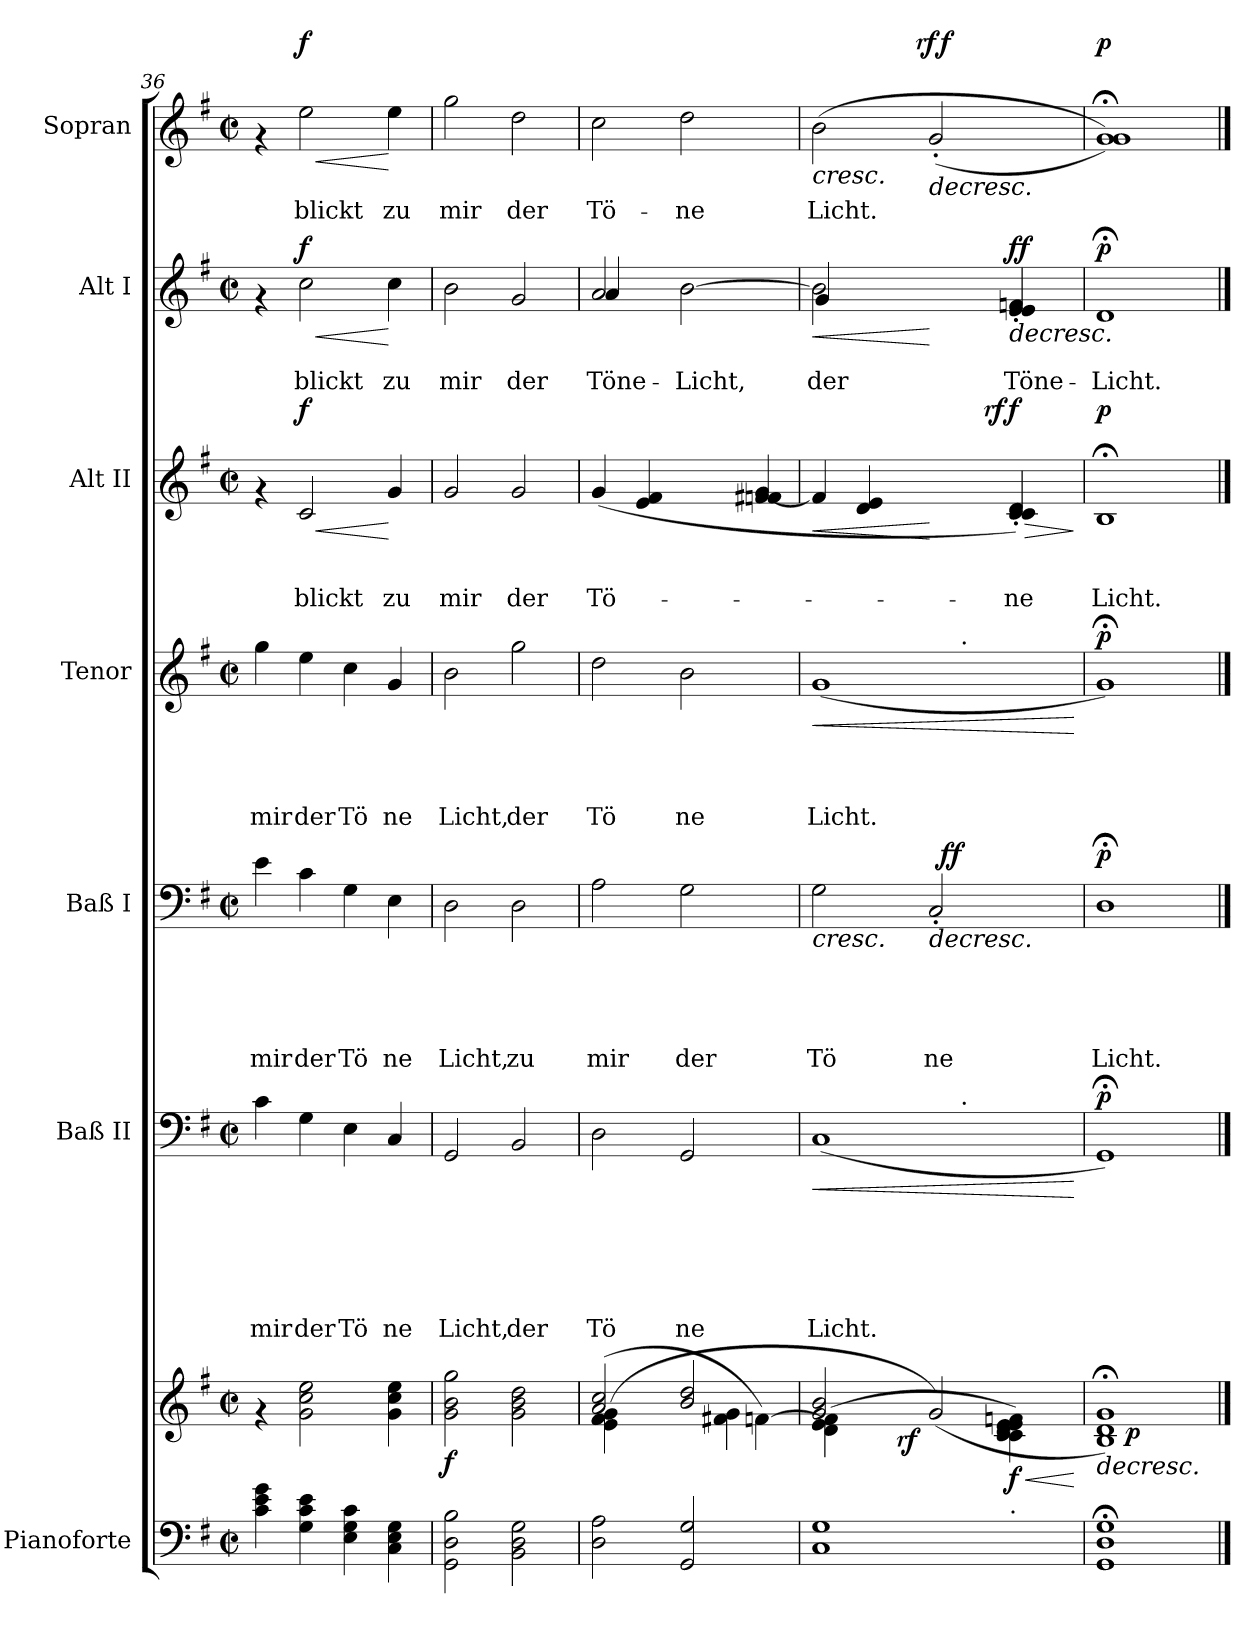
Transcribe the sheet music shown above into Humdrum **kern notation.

**kern	**kern	**dynam	**kern	**text	**text	**text	**text	**text	**text	**dynam	**kern	**text	**text	**text	**text	**text	**dynam	**kern	**text	**text	**text	**text	**dynam	**kern	**text	**text	**text	**dynam	**kern	**text	**text	**dynam	**kern	**text	**dynam
*part7	*part7	*part7	*part6	*part6	*part6	*part6	*part6	*part6	*part6	*part6	*part5	*part5	*part5	*part5	*part5	*part5	*part5	*part4	*part4	*part4	*part4	*part4	*part4	*part3	*part3	*part3	*part3	*part3	*part2	*part2	*part2	*part2	*part1	*part1	*part1
*staff8	*staff7	*staff7/8	*staff6	*staff6	*staff6	*staff6	*staff6	*staff6	*staff6	*staff6	*staff5	*staff5	*staff5	*staff5	*staff5	*staff5	*staff5	*staff4	*staff4	*staff4	*staff4	*staff4	*staff4	*staff3	*staff3	*staff3	*staff3	*staff3	*staff2	*staff2	*staff2	*staff2	*staff1	*staff1	*staff1
*I"Pianoforte	*	*	*I"Baß II	*	*	*	*	*	*	*	*I"Baß I	*	*	*	*	*	*	*I"Tenor	*	*	*	*	*	*I"Alt II	*	*	*	*	*I"Alt I	*	*	*	*I"Sopran	*	*
*	*	*	*I'B.II	*	*	*	*	*	*	*	*I'B.I	*	*	*	*	*	*	*I'T	*	*	*	*	*	*I'A.II	*	*	*	*	*I'A.I	*	*	*	*I'S	*	*
!!LO:PB:g=z
*clefF4	*clefG2	*	*clefF4	*	*	*	*	*	*	*	*clefF4	*	*	*	*	*	*	*clefG2	*	*	*	*	*	*clefG2	*	*	*	*	*clefG2	*	*	*	*clefG2	*	*
*k[f#]	*k[f#]	*	*k[f#]	*	*	*	*	*	*	*	*k[f#]	*	*	*	*	*	*	*k[f#]	*	*	*	*	*	*k[f#]	*	*	*	*	*k[f#]	*	*	*	*k[f#]	*	*
*G:	*G:	*	*G:	*	*	*	*	*	*	*	*G:	*	*	*	*	*	*	*G:	*	*	*	*	*	*G:	*	*	*	*	*G:	*	*	*	*G:	*	*
*M2/2	*M2/2	*	*M2/2	*	*	*	*	*	*	*	*M2/2	*	*	*	*	*	*	*M2/2	*	*	*	*	*	*M2/2	*	*	*	*	*M2/2	*	*	*	*M2/2	*	*
*met(c|)	*met(c|)	*	*met(c|)	*	*	*	*	*	*	*	*met(c|)	*	*	*	*	*	*	*met(c|)	*	*	*	*	*	*met(c|)	*	*	*	*	*met(c|)	*	*	*	*met(c|)	*	*
=36	=36	=36	=36	=36	=36	=36	=36	=36	=36	=36	=36	=36	=36	=36	=36	=36	=36	=36	=36	=36	=36	=36	=36	=36	=36	=36	=36	=36	=36	=36	=36	=36	=36	=36	=36
!	!	!	!	!	!	!	!	!	!LO:LY:b	!	!	!	!	!	!	!LO:LY:b	!	!	!	!	!	!LO:LY:b	!	!	!	!	!	!	!	!	!	!	!	!	!
4c\ 4e\ 4g\	4rf	.	4c\	.	.	.	.	.	mir	.	4e\	.	.	.	.	mir	.	4gg\	.	.	.	mir	.	4rf	.	.	.	.	4rf	.	.	.	4rf	.	.
!	!	!	!	!	!	!	!	!	!LO:LY:b	!	!	!	!	!	!	!LO:LY:b	!	!	!	!	!	!LO:LY:b	!	!	!	!	!LO:LY:b	!LO:HP:b	!	!	!LO:LY:b	!LO:HP:b	!	!LO:LY:b	!LO:HP:b
!	!	!	!	!	!	!	!	!	!	!	!	!	!	!	!	!	!	!	!	!	!	!	!	!	!	!	!	!LO:DY:n=1:a	!	!	!	!LO:DY:n=1:a	!	!	!LO:DY:n=1:a
4G\ 4c\ 4e\	2g\ 2cc\ 2ee\	.	4G\	.	.	.	.	.	der	.	4c\	.	.	.	.	der	.	4ee\	.	.	.	der	.	2c/	.	.	blickt	< f	2cc\	.	blickt	< f	2ee\	blickt	< f
!	!	!	!	!	!	!	!	!	!LO:LY:b	!	!	!	!	!	!	!LO:LY:b	!	!	!	!	!	!LO:LY:b	!	!	!	!	!	!	!	!	!	!	!	!	!
4E\ 4G\ 4c\	.	.	4E\	.	.	.	.	.	Tö	.	4G\	.	.	.	.	Tö	.	4cc\	.	.	.	Tö	.	.	.	.	.	.	.	.	.	.	.	.	.
!	!	!	!	!	!	!	!	!	!LO:LY:b	!	!	!	!	!	!	!LO:LY:b	!	!	!	!	!	!LO:LY:b	!	!	!	!	!LO:LY:b	!	!	!	!LO:LY:b	!	!	!LO:LY:b	!
4C\ 4E\ 4G\	4g\ 4cc\ 4ee\	.	4C/	.	.	.	.	.	ne	.	4E\	.	.	.	.	ne	.	4g/	.	.	.	ne	.	4g/	.	.	zu	[	4cc\	.	zu	[	4ee\	zu	[
=37!	=37!	=37!	=37!	=37!	=37!	=37!	=37!	=37!	=37!	=37!	=37!	=37!	=37!	=37!	=37!	=37!	=37!	=37!	=37!	=37!	=37!	=37!	=37!	=37!	=37!	=37!	=37!	=37!	=37!	=37!	=37!	=37!	=37!	=37!	=37!
!	!	!LO:DY:b	!	!	!	!	!	!	!LO:LY:b	!	!	!	!	!	!	!LO:LY:b	!	!	!	!	!	!LO:LY:b	!	!	!	!	!LO:LY:b	!	!	!	!LO:LY:b	!	!	!LO:LY:b	!
2GG\ 2D\ 2B\	2g\ 2b\ 2gg\	f	2GG/	.	.	.	.	.	Licht,	.	2D\	.	.	.	.	Licht,	.	2b\	.	.	.	Licht,	.	2g/	.	.	mir	.	2b\	.	mir	.	2gg\	mir	.
!	!	!	!	!	!	!	!	!	!LO:LY:b	!	!	!	!	!	!	!LO:LY:b	!	!	!	!	!	!LO:LY:b	!	!	!	!	!LO:LY:b	!	!	!	!LO:LY:b	!	!	!LO:LY:b	!
2BB\ 2D\ 2G\	2g\ 2b\ 2dd\	.	2BB/	.	.	.	.	.	der	.	2D\	.	.	.	.	zu	.	2gg\	.	.	.	der	.	2g/	.	.	der	.	2g/	.	der	.	2dd\	der	.
=38!	=38!	=38!	=38!	=38!	=38!	=38!	=38!	=38!	=38!	=38!	=38!	=38!	=38!	=38!	=38!	=38!	=38!	=38!	=38!	=38!	=38!	=38!	=38!	=38!	=38!	=38!	=38!	=38!	=38!	=38!	=38!	=38!	=38!	=38!	=38!
*	*^	*	*	*	*	*	*	*	*	*	*	*	*	*	*	*	*	*	*	*	*	*	*	*	*	*	*	*	*	*	*	*	*	*	*
*	*	*^	*	*	*	*	*	*	*	*	*	*	*	*	*	*	*	*	*	*	*	*	*	*	*	*	*	*	*	*	*	*	*	*	*	*
*	*	*	*^	*	*	*	*	*	*	*	*	*	*	*	*	*	*	*	*	*	*	*	*	*	*	*	*	*	*	*	*	*	*	*	*	*	*
!	!	!	!	!	!	!	!	!	!	!	!	!	!	!	!	!	!	!	!	!	!	!	!	!	!	!	!	!	!	!	!	!LO:TX:a:t=3	!	!	!	!	!	!
!	!	!	!	!	!	!	!	!	!	!	!	!LO:LY:b	!	!	!	!	!	!	!LO:LY:b	!	!	!	!	!	!LO:LY:b	!	!	!	!	!LO:LY:b	!	!	!	!LO:LY:b	!	!	!LO:LY:b	!
*	*	*	*	*	*	*	*	*	*	*	*	*	*	*	*	*	*	*	*	*	*	*	*	*	*	*	*	*	*	*	*	*^	*	*	*	*	*	*
2D\ 2A\	(>2a/ 2cc/	(<4e\< 4f#\< 4g\<	2.ryy	2.ryy	.	2D\	.	.	.	.	.	Tö	.	2A\	.	.	.	.	mir	.	2dd\	.	.	.	Tö	.	(<4g/	.	.	Tö-	.	2a/	4a/	.	Töne-	.	2cc\	Tö-	.
.	.	4ryy	.	.	.	.	.	.	.	.	.	.	.	.	.	.	.	.	.	.	.	.	.	.	.	.	4e/> 4f#/>	.	.	.	.	.	2.ryy	.	.	.	.	.	.
!	!	!	!	!	!	!	!	!	!	!	!	!LO:LY:b	!	!	!	!	!	!	!LO:LY:b	!	!	!	!	!	!LO:LY:b	!	!	!	!	!	!	!	!	!	!LO:LY:b	!	!	!LO:LY:b	!
2GG/ 2G/	2ryy	2b/ 2dd/	.	.	.	2GG/	.	.	.	.	.	ne	.	2G\	.	.	.	.	der	.	2b\	.	.	.	ne	.	4ryy	.	.	.	.	[>2b\	.	.	Licht,	.	2dd\	-ne	.
.	.	.	[<4fn\)	4f#\< 4g\<	.	.	.	.	.	.	.	.	.	.	.	.	.	.	.	.	.	.	.	.	.	.	[<4fn/> 4f#/> 4g/>	.	.	.	.	.	.	.	.	.	.	.	.
*	*	*	*	*	*	*	*	*	*	*	*	*	*	*	*	*	*	*	*	*	*	*	*	*	*	*	*	*	*	*	*	*v	*v	*	*	*	*	*	*
=39!	=39!	=39!	=39!	=39!	=39!	=39!	=39!	=39!	=39!	=39!	=39!	=39!	=39!	=39!	=39!	=39!	=39!	=39!	=39!	=39!	=39!	=39!	=39!	=39!	=39!	=39!	=39!	=39!	=39!	=39!	=39!	=39!	=39!	=39!	=39!	=39!	=39!	=39!
!	!	!	!	!	!	!	!	!	!	!	!	!	!	!	!	!	!	!	!	!	!	!	!	!	!	!	!	!	!	!	!	!LO:TX:a:t=3	!	!	!	!	!	!
!	!	!	!	!	!	!	!	!	!	!	!	!LO:LY:b	!LO:HP:b	!	!	!	!	!	!	!	!	!	!	!	!	!	!	!	!	!	!	!	!	!	!	!	!	!
!	!	!	!	!	!	!	!	!	!	!	!	!	!LO:HP:n=1:b	!	!	!	!	!	!LO:LY:b	!LO:HP:b	!	!	!	!	!LO:LY:b	!LO:HP:b	!	!	!	!	!	!	!	!	!	!	!	!
!	!	!	!	!	!	!	!	!	!	!	!	!	!	!	!	!	!	!	!	!	!	!	!	!	!	!LO:HP:n=1:b	!	!	!	!	!LO:HP:b	!	!	!LO:LY:b	!LO:HP:b	!	!LO:LY:b	!LO:HP:b
*^	*	*	*	*	*	*^	*	*	*	*	*	*	*	*^	*	*	*	*	*	*	*^	*	*	*	*	*	*^	*	*	*	*	*^	*	*	*	*^	*	*
*	*	*	*	*v	*v	*	*	*	*	*	*	*	*	*	*	*	*^	*	*	*	*	*	*	*	*	*	*	*	*	*	*	*	*	*	*	*	*	*^	*	*	*	*	*^	*	*
1C 1G	2.ryy	4ryy	2g/ 2b/	(<4d\< 4e\< 4f\]<	.	(<1C	2ryy	.	.	.	.	.	Licht.	< >	2G\	4...ryy	2ryy	.	.	.	.	Tö	<	(<1g	2ryy	.	.	.	Licht.	< >	4f/]	2ryy	.	.	.	<	2b\]	4g/	2ryy	.	-der	<	(<2b\	4...ryy	2ryy	Licht.	<
.	.	8ryy	.	2ryy	.	.	.	.	.	.	.	.	.	.	.	.	.	.	.	.	.	.	.	.	.	.	.	.	.	.	4d/> 4e/>	.	.	.	.	.	.	2.ryy	.	.	.	]	.	.	.	.	.
.	.	32ryy	.	.	.	.	.	.	.	.	.	.	.	.	.	.	.	.	.	.	.	.	.	.	.	.	.	.	.	.	.	.	.	.	.	.	.	.	.	.	.	.	.	.	.	.	.
!	!	!	!	!	!LO:DY:b	!	!	!	!	!	!	!	!	!	!	!	!	!	!	!	!	!	!	!	!	!	!	!	!	!	!	!	!	!	!	!	!	!	!	!	!	!	!	!	!	!	!
.	.	2ryy	.	.	rf	.	.	.	.	.	.	.	.	.	.	.	.	.	.	.	.	.	.	.	.	.	.	.	.	.	.	.	.	.	.	.	.	.	.	.	.	.	.	.	.	.	.
!	!	!	!	!	!	!	!	!	!	!	!	!	!	!	!	!	!	!	!	!	!	!	!LO:DY:a	!	!	!	!	!	!	!	!	!	!	!	!	!	!	!	!	!	!	!	!	!	!	!	!
!	!	!	!	!	!	!	!	!	!	!	!	!	!	!	!	!	!	!	!	!	!	!	!LO:DY:n=1:b	!	!	!	!	!	!	!	!	!	!	!	!	!	!	!	!	!	!	!	!	!	!	!	!LO:DY:a
.	.	.	.	.	.	.	.	.	.	.	.	.	.	.	.	2ryy	.	.	.	.	.	.	rf rf	.	.	.	.	.	.	.	.	.	.	.	.	.	.	.	.	.	.	.	.	2ryy	.	.	rf
!	!	!	!	!	!	!	!	!	!	!	!	!	!	!	!	!	!	!	!	!	!	!LO:LY:b	!LO:HP:n=1:b	!	!	!	!	!	!	!	!	!	!	!	!	!	!	!	!	!	!	!	!	!	!	!	!LO:HP:n=1:b
.	.	.	(>2g/)	.	.	.	16.ryy	.	.	.	.	.	.	.	2C'</	.	32ryy	.	.	.	.	ne	[ >	.	16.ryy	.	.	.	.	.	4ryy	8ryy	.	.	.	[	4ryy	.	16.ryy	.	.	[	(<2g'</	.	32ryy	.	[ >
!	!	!	!	!	!	!	!	!	!	!	!	!	!	!	!	!	!	!	!	!	!	!	!LO:DY:n=2:a	!	!	!	!	!	!	!	!	!	!	!	!	!	!	!	!	!	!	!	!	!	!	!	!
!	!	!	!	!	!	!	!	!	!	!	!	!	!	!	!	!	!	!	!	!	!	!	!LO:DY:n=3:b	!	!	!	!	!	!	!	!	!	!	!	!	!	!	!	!	!	!	!	!	!	!	!	!LO:DY:a
.	.	.	.	.	.	.	.	.	.	.	.	.	.	.	.	.	4...ryy	.	.	.	.	.	f f	.	.	.	.	.	.	.	.	.	.	.	.	.	.	.	.	.	.	.	.	.	4...ryy	.	f
!	!	!	!	!	!	!	!	!	!	!	!	!	!	!	!	!	!	!	!	!	!	!	!	!	!LO:TX:a:t=.	!	!	!	!	!	!	!	!	!	!	!	!	!	!	!	!	!	!	!	!	!	!
!	!	!	!	!	!	!	!LO:TX:a:t=.	!	!	!	!	!	!	!	!	!	!	!	!	!	!	!	!	!	!	!	!	!	!	!	!	!	!	!	!	!	!	!	!	!	!	!	!	!	!	!	!
!	!	!	!	!	!	!	!	!	!	!	!	!	!	!	!	!	!	!	!	!	!	!	!	!	!	!	!	!	!	!	!	!	!	!	!	!	!	!	!	!	!	!LO:DY:a	!	!	!	!	!
!	!	!	!	!	!	!	!	!	!	!	!	!	!	!	!	!	!	!	!	!	!	!	!	!	!	!	!	!	!	!	!	!	!	!	!	!	!	!	!	!	!	!LO:DY:n=1:b	!	!	!	!	!
.	.	.	.	.	.	.	4ryy	.	.	.	.	.	.	.	.	.	.	.	.	.	.	.	.	.	4ryy	.	.	.	.	.	.	.	.	.	.	.	.	.	4ryy	.	.	rf rf	.	.	.	.	.
.	.	.	.	.	.	.	.	.	.	.	.	.	.	.	.	.	.	.	.	.	.	.	.	.	.	.	.	.	.	.	.	32ryy	.	.	.	.	.	.	.	.	.	.	.	.	.	.	.
!	!	!	!	!	!	!	!	!	!	!	!	!	!	!	!	!	!	!	!	!	!	!	!	!	!	!	!	!	!	!	!	!	!	!	!	!LO:DY:b	!	!	!	!	!	!	!	!	!	!	!
.	.	.	.	.	.	.	.	.	.	.	.	.	.	.	.	.	.	.	.	.	.	.	.	.	.	.	.	.	.	.	.	4ryy	.	.	.	rf	.	.	.	.	.	.	.	.	.	.	.
!	!LO:TX:a:t=.	!	!	!	!	!	!	!	!	!	!	!	!	!	!	!	!	!	!	!	!	!	!	!	!	!	!	!	!	!	!	!	!	!	!	!	!	!	!	!	!	!	!	!	!	!	!
!	!	!	!	!	!LO:HP:b	!	!	!	!	!	!	!	!	!	!	!	!	!	!	!	!	!	!	!	!	!	!	!	!	!	!	!	!	!	!LO:LY:b	!LO:HP:b	!	!	!	!	!LO:LY:b	!LO:HP:b	!	!	!	!	!
!	!	!	!	!	!LO:DY:n=1:b	!	!	!	!	!	!	!	!	!	!	!	!	!	!	!	!	!	!	!	!	!	!	!	!	!	!	!	!	!	!	!LO:DY:n=1:b	!	!	!	!	!	!LO:DY:n=2:b	!	!	!	!	!
!	!	!	!	!	!	!	!	!	!	!	!	!	!	!	!	!	!	!	!	!	!	!	!	!	!	!	!	!	!	!	!	!	!	!	!	!	!	!	!	!	!	!LO:DY:n=3:a	!	!	!	!	!
.	4ryy	.	.	4c\< 4c\< 4d\< 4e\< 4e\< 4fn\<)	< f	.	.	.	.	.	.	.	.	.	.	.	.	.	.	.	.	.	.	.	.	.	.	.	.	.	4c/>'< 4c/>'< 4d/>'<)	.	.	.	-ne	> f	(<4e/>'> 4e/>'> 4fn/>'>	.	.	.	-Töne-	> f f	.	.	.	.	.
.	.	.	.	.	.	.	8ryy	.	.	.	.	.	.	.	.	.	.	.	.	.	.	.	.	.	8ryy	.	.	.	.	.	.	.	.	.	.	.	.	.	8ryy	.	.	.	.	.	.	.	.
.	.	16.ryy	.	.	.	.	.	.	.	.	.	.	.	.	.	.	.	.	.	.	.	.	.	.	.	.	.	.	.	.	.	16.ryy	.	.	.	.	.	.	.	.	.	.	.	.	.	.	.
.	.	.	.	.	.	.	32ryy	.	.	.	.	.	.	.	.	32ryy	.	.	.	.	.	.	.	.	32ryy	.	.	.	.	.	.	.	.	.	.	.	.	.	32ryy	.	.	.	.	32ryy	.	.	.
*	*	*v	*v	*v	*	*	*	*	*	*	*	*	*	*	*	*	*	*	*	*	*	*	*	*	*	*	*	*	*	*	*	*	*	*	*	*	*	*	*	*	*	*	*	*	*	*	*
.	.	.	[	.	.	.	.	.	.	.	.	[	.	.	.	.	.	.	.	.	.	.	.	.	.	.	.	[	.	.	.	.	.	]	.	.	.	.	.	.	.	.	.	.	.
=40!	=40!	=40!	=40!	=40!	=40!	=40!	=40!	=40!	=40!	=40!	=40!	=40!	=40!	=40!	=40!	=40!	=40!	=40!	=40!	=40!	=40!	=40!	=40!	=40!	=40!	=40!	=40!	=40!	=40!	=40!	=40!	=40!	=40!	=40!	=40!	=40!	=40!	=40!	=40!	=40!	=40!	=40!	=40!	=40!	=40!
!	!	!	!LO:HP:b	!	!	!	!	!	!	!	!	!LO:DY:a	!	!	!	!	!	!	!	!LO:LY:b	!LO:DY:a	!	!	!	!	!	!	!LO:DY:a	!	!	!	!	!LO:LY:b	!LO:DY:a	!	!	!	!	!LO:LY:b	!LO:DY:a	!	!	!	!	!LO:DY:a
*	*	*	*	*v	*v	*	*	*	*	*	*	*	*	*	*	*	*	*	*	*	*	*v	*v	*	*	*	*	*	*v	*v	*	*	*	*	*v	*v	*v	*	*	*	*v	*v	*v	*	*
*v	*v	*^	*	*	*	*	*	*	*	*	*	*v	*v	*v	*	*	*	*	*	*	*	*	*	*	*	*	*	*	*	*	*	*	*	*	*	*	*	*
1GG; 1D; 1G;	1B;< 1d;< 1g;<)	8ryy	>	1GG;<)	.	.	.	.	.	.	p	1D;	.	.	.	.	Licht.	p	1g;<)	.	.	.	.	p	1B;	.	.	Licht.	p	1d;	.	Licht.	p	1g;< 1g;<))	.	p
!	!	!	!LO:DY:b	!	!	!	!	!	!	!	!	!	!	!	!	!	!	!	!	!	!	!	!	!	!	!	!	!	!	!	!	!	!	!	!	!
.	.	2..ryy	p	.	.	.	.	.	.	.	.	.	.	.	.	.	.	.	.	.	.	.	.	.	.	.	.	.	.	.	.	.	.	.	.	.
.	.	.	]	.	.	.	.	.	.	.	]	.	.	.	.	.	.	]	.	.	.	.	.	]	.	.	.	.	.	.	.	.	.	.	.	]
*	*v	*v	*	*	*	*	*	*	*	*	*	*	*	*	*	*	*	*	*	*	*	*	*	*	*	*	*	*	*	*	*	*	*	*	*	*
==	==	==	==	==	==	==	==	==	==	==	==	==	==	==	==	==	==	==	==	==	==	==	==	==	==	==	==	==	==	==	==	==	==	==	==
*-	*-	*-	*-	*-	*-	*-	*-	*-	*-	*-	*-	*-	*-	*-	*-	*-	*-	*-	*-	*-	*-	*-	*-	*-	*-	*-	*-	*-	*-	*-	*-	*-	*-	*-	*-
